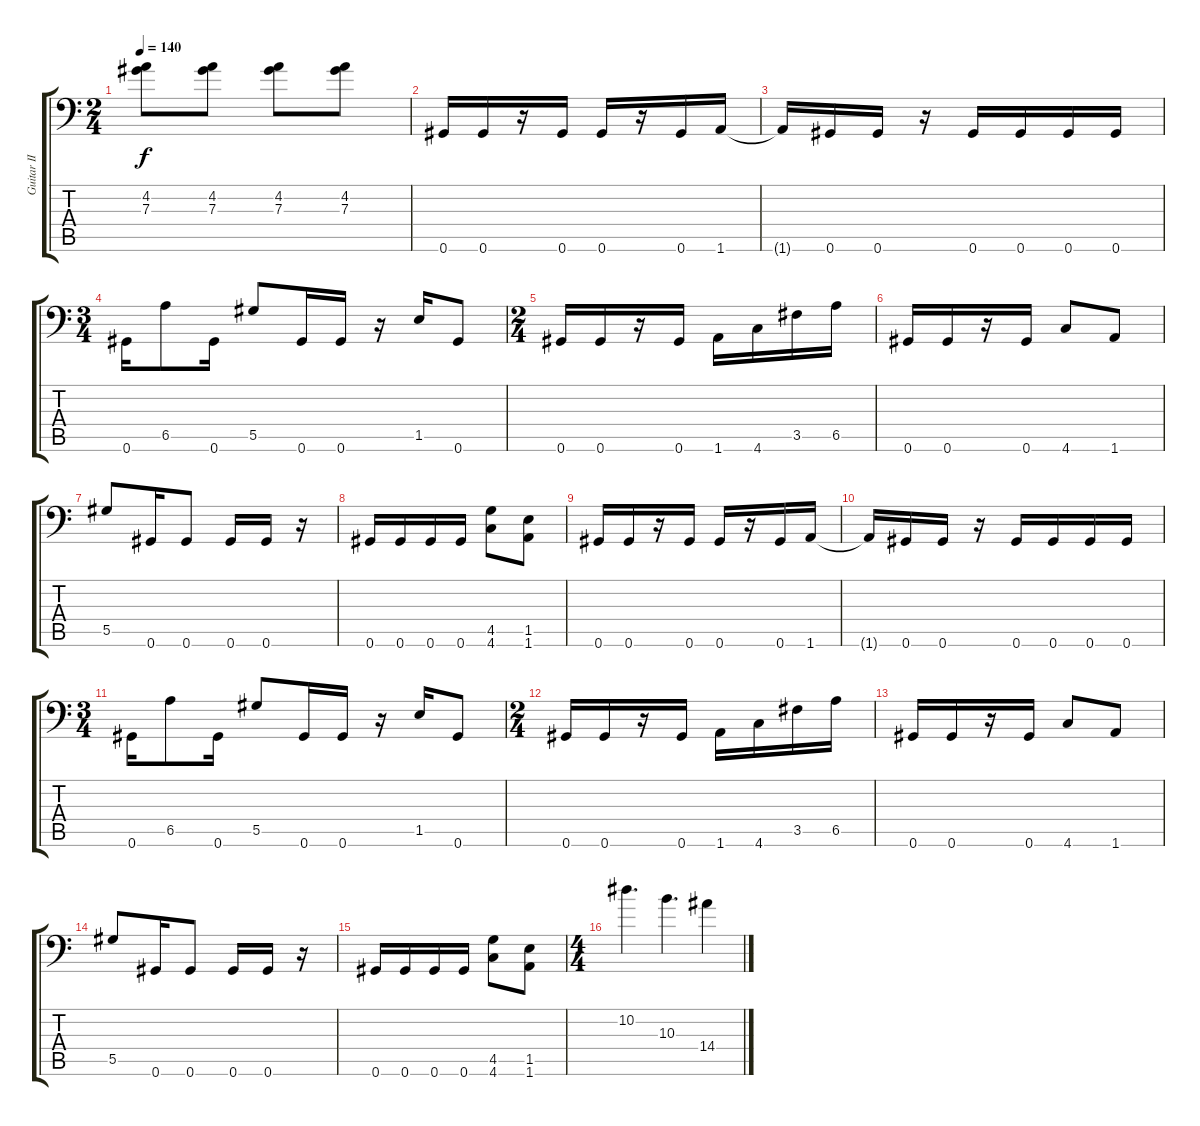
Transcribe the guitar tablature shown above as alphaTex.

\track ("Guitar II" "Guitar II") {instrument distortionguitar}
\staff {score tabs}
\tuning (Bb3 F3 Db3 Ab2 Eb2 Ab1) {hide}
\ts (2 4)
\tempo 140
\clef f4
\ks c
(4.2 7.3).8{dy f} (4.2 7.3).8 (4.2 7.3).8 (4.2 7.3).8 |
0.6.16 0.6.16 r.16 0.6.16 0.6.16 r.16 0.6.16 1.6.16 |
1.6{t}.16 0.6.16 0.6.16 r.16 0.6.16 0.6.16 0.6.16 0.6.16 |
\ts (3 4)
0.6.16 6.5.8 0.6.16 5.5.8 0.6.16 0.6.16 r.16 1.5.16 0.6.8 |
\ts (2 4)
0.6.16 0.6.16 r.16 0.6.16 1.6.16 4.6.16 3.5.16 6.5.16 |
0.6.16 0.6.16 r.16 0.6.16 4.6.8 1.6.8 |
5.5.8 0.6.16 0.6.8 0.6.16 0.6.16 r.16 |
0.6.16 0.6.16 0.6.16 0.6.16 (4.5 4.6).8 (1.5 1.6).8 |
0.6.16 0.6.16 r.16 0.6.16 0.6.16 r.16 0.6.16 1.6.16 |
1.6{t}.16 0.6.16 0.6.16 r.16 0.6.16 0.6.16 0.6.16 0.6.16 |
\ts (3 4)
0.6.16 6.5.8 0.6.16 5.5.8 0.6.16 0.6.16 r.16 1.5.16 0.6.8 |
\ts (2 4)
0.6.16 0.6.16 r.16 0.6.16 1.6.16 4.6.16 3.5.16 6.5.16 |
0.6.16 0.6.16 r.16 0.6.16 4.6.8 1.6.8 |
5.5.8 0.6.16 0.6.8 0.6.16 0.6.16 r.16 |
0.6.16 0.6.16 0.6.16 0.6.16 (4.5 4.6).8 (1.5 1.6).8 |
\ts (4 4)
10.2.4{d} 10.3.4{d} 14.4.4
